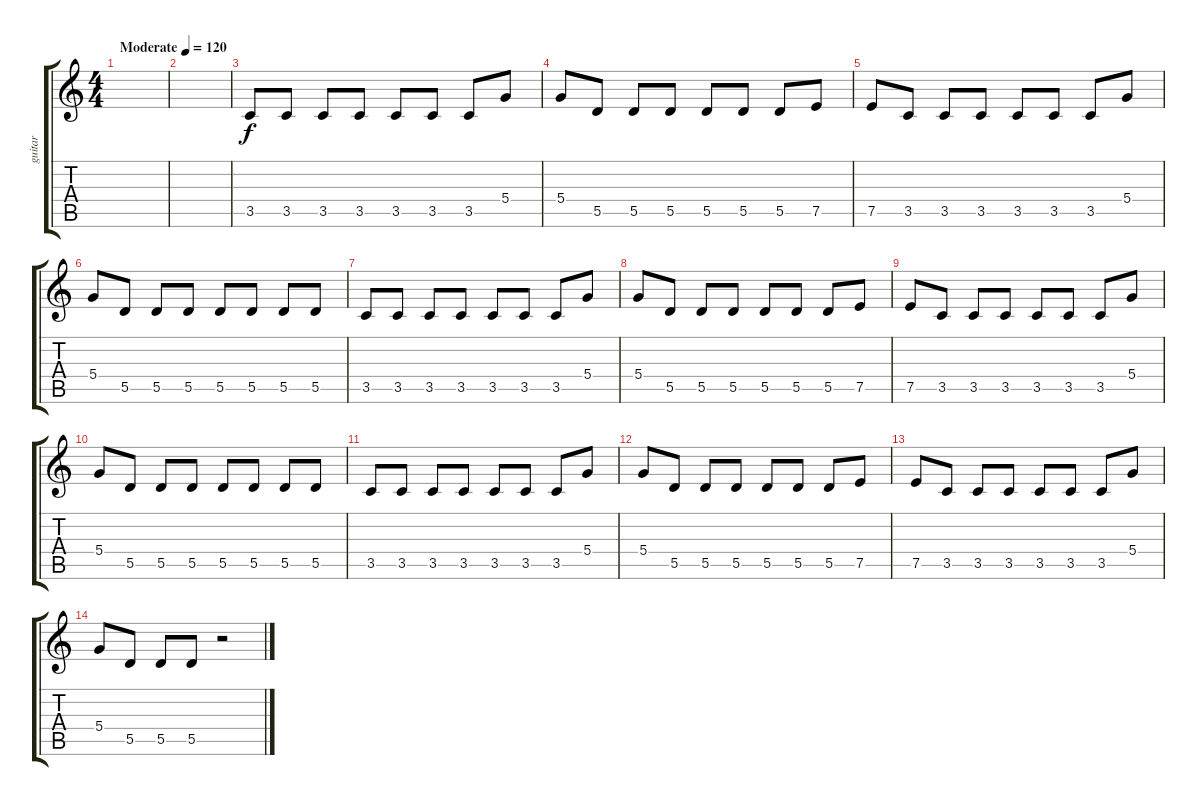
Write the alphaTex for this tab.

\track ("guitar" "guitar") {instrument distortionguitar}
\staff {score tabs}
\tuning (E4 B3 G3 D3 A2 E2) {hide}
\ts (4 4)
\tempo (120 "Moderate")
\clef g2
\ks c
|
|
3.5.8{volume 12 instrument banjo} 3.5.8 3.5.8 3.5.8 3.5.8 3.5.8 3.5.8 5.4.8 |
5.4.8 5.5.8 5.5.8 5.5.8 5.5.8 5.5.8 5.5.8 7.5.8 |
7.5.8 3.5.8 3.5.8 3.5.8 3.5.8 3.5.8 3.5.8 5.4.8 |
5.4.8 5.5.8 5.5.8 5.5.8 5.5.8 5.5.8 5.5.8 5.5.8 |
3.5.8 3.5.8 3.5.8 3.5.8 3.5.8 3.5.8 3.5.8 5.4.8 |
5.4.8 5.5.8 5.5.8 5.5.8 5.5.8 5.5.8 5.5.8 7.5.8 |
7.5.8 3.5.8 3.5.8 3.5.8 3.5.8 3.5.8 3.5.8 5.4.8 |
5.4.8 5.5.8 5.5.8 5.5.8 5.5.8 5.5.8 5.5.8 5.5.8 |
3.5.8 3.5.8 3.5.8 3.5.8 3.5.8 3.5.8 3.5.8 5.4.8 |
5.4.8 5.5.8 5.5.8 5.5.8 5.5.8 5.5.8 5.5.8 7.5.8 |
7.5.8 3.5.8 3.5.8 3.5.8 3.5.8 3.5.8 3.5.8 5.4.8 |
5.4.8 5.5.8 5.5.8 5.5.8 r.2
